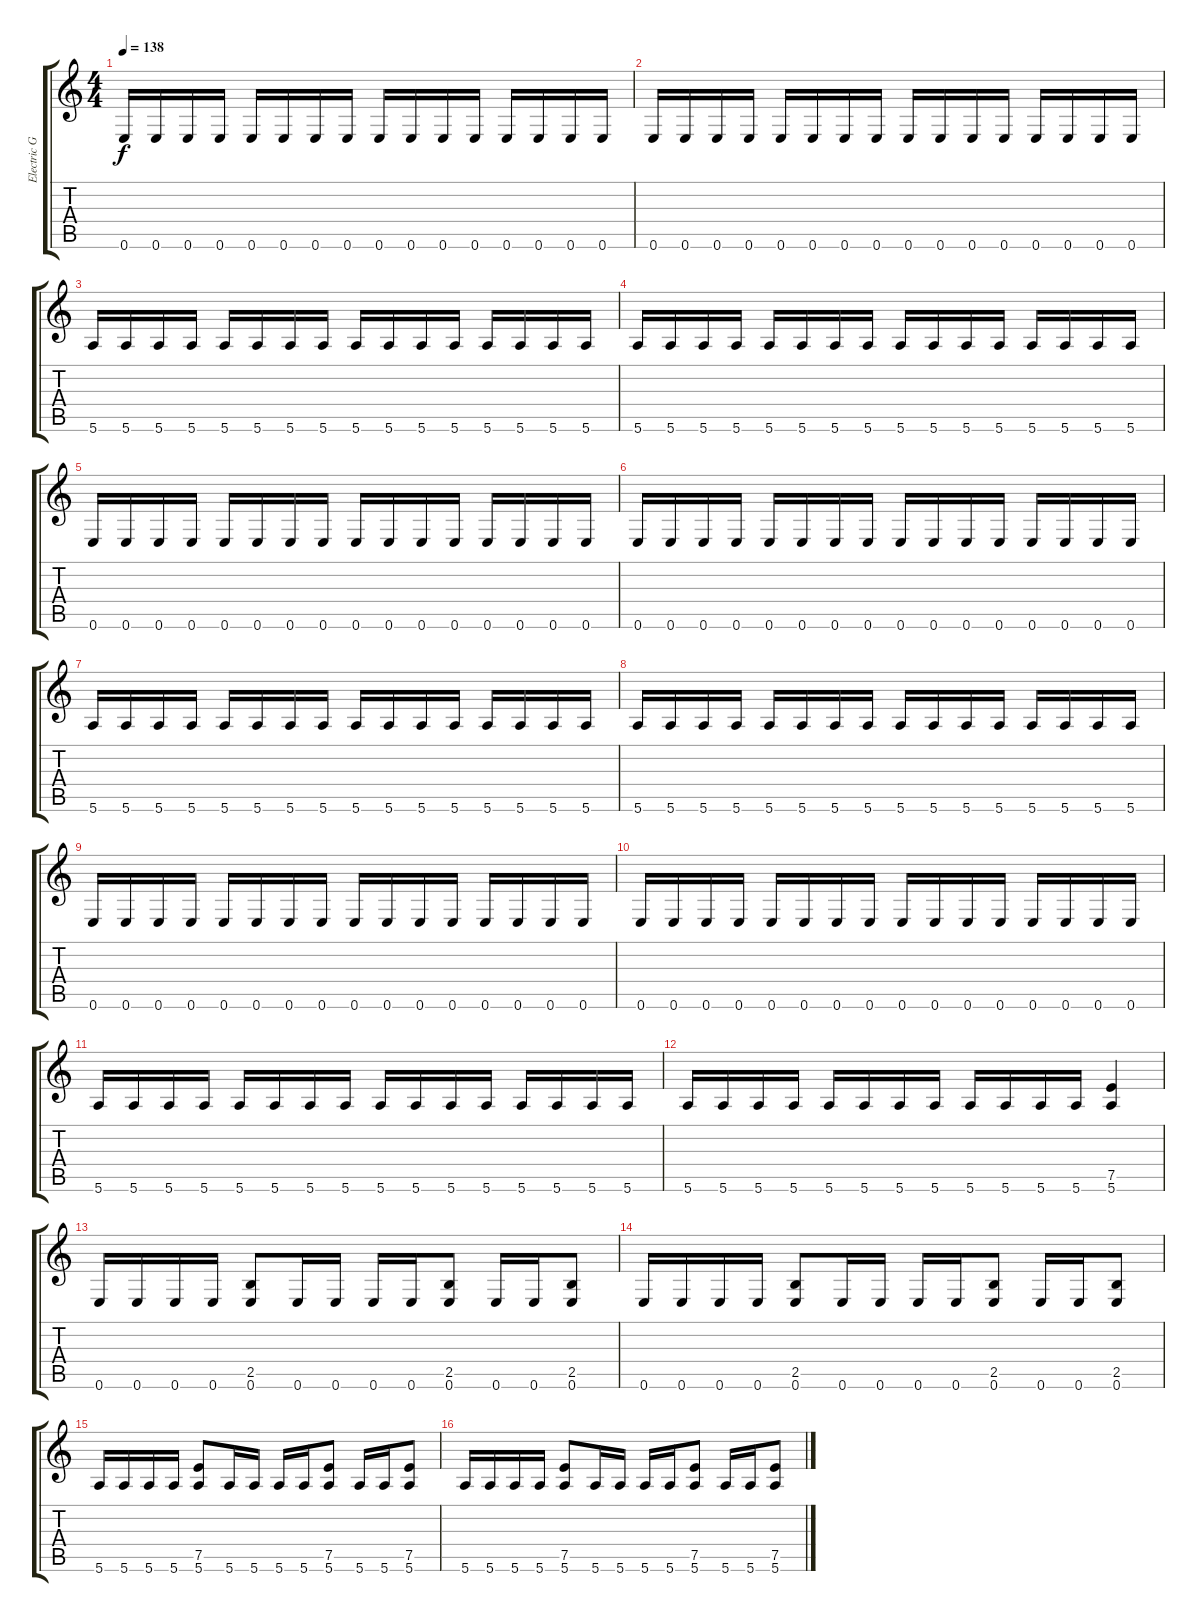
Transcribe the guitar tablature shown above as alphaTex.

\track ("Electric Guitar" "Electric G") {instrument distortionguitar}
\staff {score tabs}
\tuning (E4 B3 G3 D3 A2 E2) {hide}
\ts (4 4)
\tempo 138
\clef g2
\ks c
0.6.16{dy f} 0.6.16 0.6.16 0.6.16 0.6.16 0.6.16 0.6.16 0.6.16 0.6.16 0.6.16 0.6.16 0.6.16 0.6.16 0.6.16 0.6.16 0.6.16 |
0.6.16 0.6.16 0.6.16 0.6.16 0.6.16 0.6.16 0.6.16 0.6.16 0.6.16 0.6.16 0.6.16 0.6.16 0.6.16 0.6.16 0.6.16 0.6.16 |
5.6.16 5.6.16 5.6.16 5.6.16 5.6.16 5.6.16 5.6.16 5.6.16 5.6.16 5.6.16 5.6.16 5.6.16 5.6.16 5.6.16 5.6.16 5.6.16 |
5.6.16 5.6.16 5.6.16 5.6.16 5.6.16 5.6.16 5.6.16 5.6.16 5.6.16 5.6.16 5.6.16 5.6.16 5.6.16 5.6.16 5.6.16 5.6.16 |
0.6.16 0.6.16 0.6.16 0.6.16 0.6.16 0.6.16 0.6.16 0.6.16 0.6.16 0.6.16 0.6.16 0.6.16 0.6.16 0.6.16 0.6.16 0.6.16 |
0.6.16 0.6.16 0.6.16 0.6.16 0.6.16 0.6.16 0.6.16 0.6.16 0.6.16 0.6.16 0.6.16 0.6.16 0.6.16 0.6.16 0.6.16 0.6.16 |
5.6.16 5.6.16 5.6.16 5.6.16 5.6.16 5.6.16 5.6.16 5.6.16 5.6.16 5.6.16 5.6.16 5.6.16 5.6.16 5.6.16 5.6.16 5.6.16 |
5.6.16 5.6.16 5.6.16 5.6.16 5.6.16 5.6.16 5.6.16 5.6.16 5.6.16 5.6.16 5.6.16 5.6.16 5.6.16 5.6.16 5.6.16 5.6.16 |
0.6.16 0.6.16 0.6.16 0.6.16 0.6.16 0.6.16 0.6.16 0.6.16 0.6.16 0.6.16 0.6.16 0.6.16 0.6.16 0.6.16 0.6.16 0.6.16 |
0.6.16 0.6.16 0.6.16 0.6.16 0.6.16 0.6.16 0.6.16 0.6.16 0.6.16 0.6.16 0.6.16 0.6.16 0.6.16 0.6.16 0.6.16 0.6.16 |
5.6.16 5.6.16 5.6.16 5.6.16 5.6.16 5.6.16 5.6.16 5.6.16 5.6.16 5.6.16 5.6.16 5.6.16 5.6.16 5.6.16 5.6.16 5.6.16 |
5.6.16 5.6.16 5.6.16 5.6.16 5.6.16 5.6.16 5.6.16 5.6.16 5.6.16 5.6.16 5.6.16 5.6.16 (7.5 5.6).4 |
0.6.16 0.6.16 0.6.16 0.6.16 (2.5 0.6).8 0.6.16 0.6.16 0.6.16 0.6.16 (2.5 0.6).8 0.6.16 0.6.16 (2.5 0.6).8 |
0.6.16 0.6.16 0.6.16 0.6.16 (2.5 0.6).8 0.6.16 0.6.16 0.6.16 0.6.16 (2.5 0.6).8 0.6.16 0.6.16 (2.5 0.6).8 |
5.6.16 5.6.16 5.6.16 5.6.16 (7.5 5.6).8 5.6.16 5.6.16 5.6.16 5.6.16 (7.5 5.6).8 5.6.16 5.6.16 (7.5 5.6).8 |
5.6.16 5.6.16 5.6.16 5.6.16 (7.5 5.6).8 5.6.16 5.6.16 5.6.16 5.6.16 (7.5 5.6).8 5.6.16 5.6.16 (7.5 5.6).8
